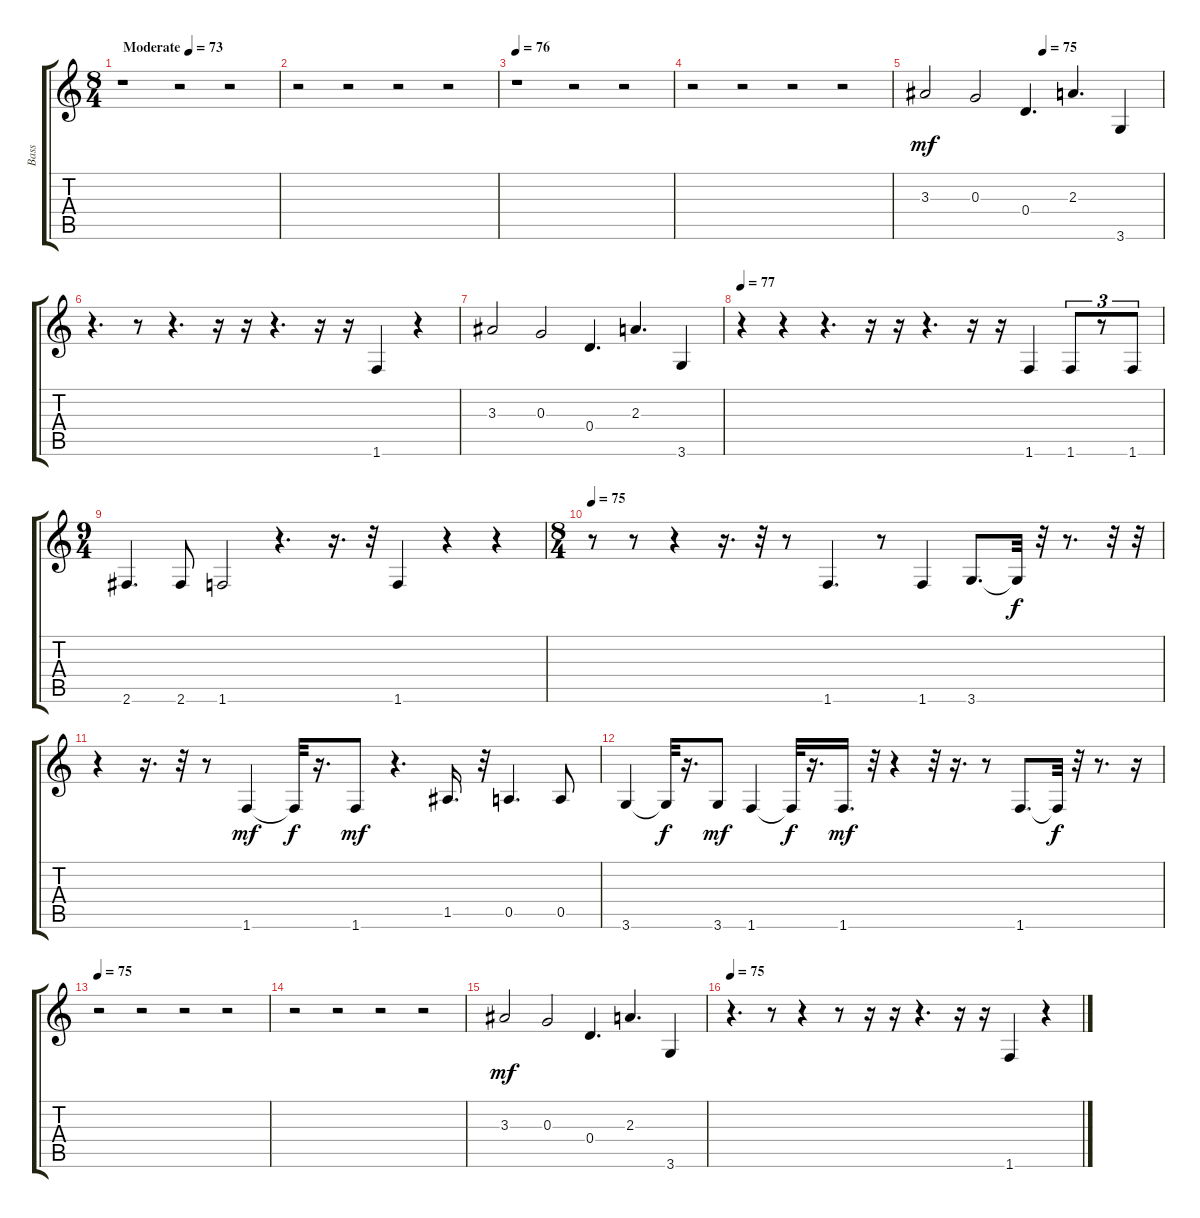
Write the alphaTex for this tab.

\track ("Bass" "Bass") {instrument fretlessbass}
\staff {score tabs}
\tuning (E4 B3 G3 D3 A2 E2) {hide}
\ts (8 4)
\tempo (73 "Moderate")
\clef g2
\ks c
r.1{dy mf instrument fretlessbass} r.2 r.2 |
r.2 r.2 r.2 r.2 |
\tempo 76
r.1 r.2 r.2 |
r.2 r.2 r.2 r.2 |
\tempo (75 0.5)
3.3.2 0.3.2 0.4.4{d} 2.3.4{d} 3.6.4 |
r.4{d} r.8 r.4{d} r.16 r.16 r.4{d} r.16 r.16 1.6.4 r.4 |
3.3.2 0.3.2 0.4.4{d} 2.3.4{d} 3.6.4 |
\tempo 77
r.4 r.4 r.4{d} r.16 r.16 r.4{d} r.16 r.16 1.6.4 1.6.8{tu (3 2)} r.8{tu (3 2)} 1.6.8{tu (3 2)} |
\ts (9 4)
2.6.4{d} 2.6.8 1.6.2 r.4{d} r.16{d} r.32 1.6.4 r.4 r.4 |
\ts (8 4)
\tempo 75
r.8 r.8 r.4 r.16{d} r.32 r.8 1.6.4{d} r.8 1.6.4 3.6.8{d} 3.6{t}.32{dy f} r.32 r.8{d} r.32 r.32 |
r.4 r.16{d} r.32 r.8 1.6.4{dy mf} 1.6{t}.32{dy f} r.16{d} 1.6.8{dy mf} r.4{d} 1.5.16{d} r.32 0.5.4{d} 0.5.8 |
3.6.4 3.6{t}.32{dy f} r.16{d} 3.6.8{dy mf} 1.6.4 1.6{t}.32{dy f} r.16{d} 1.6.16{d dy mf} r.32 r.4 r.32 r.16{d} r.8 1.6.8{d} 1.6{t}.32{dy f} r.32 r.8{d} r.16 |
\tempo 75
r.2 r.2 r.2 r.2 |
r.2 r.2 r.2 r.2 |
3.3.2{dy mf} 0.3.2 0.4.4{d} 2.3.4{d} 3.6.4 |
\tempo 75
r.4{d} r.8 r.4 r.8 r.16 r.16 r.4{d} r.16 r.16 1.6.4 r.4
